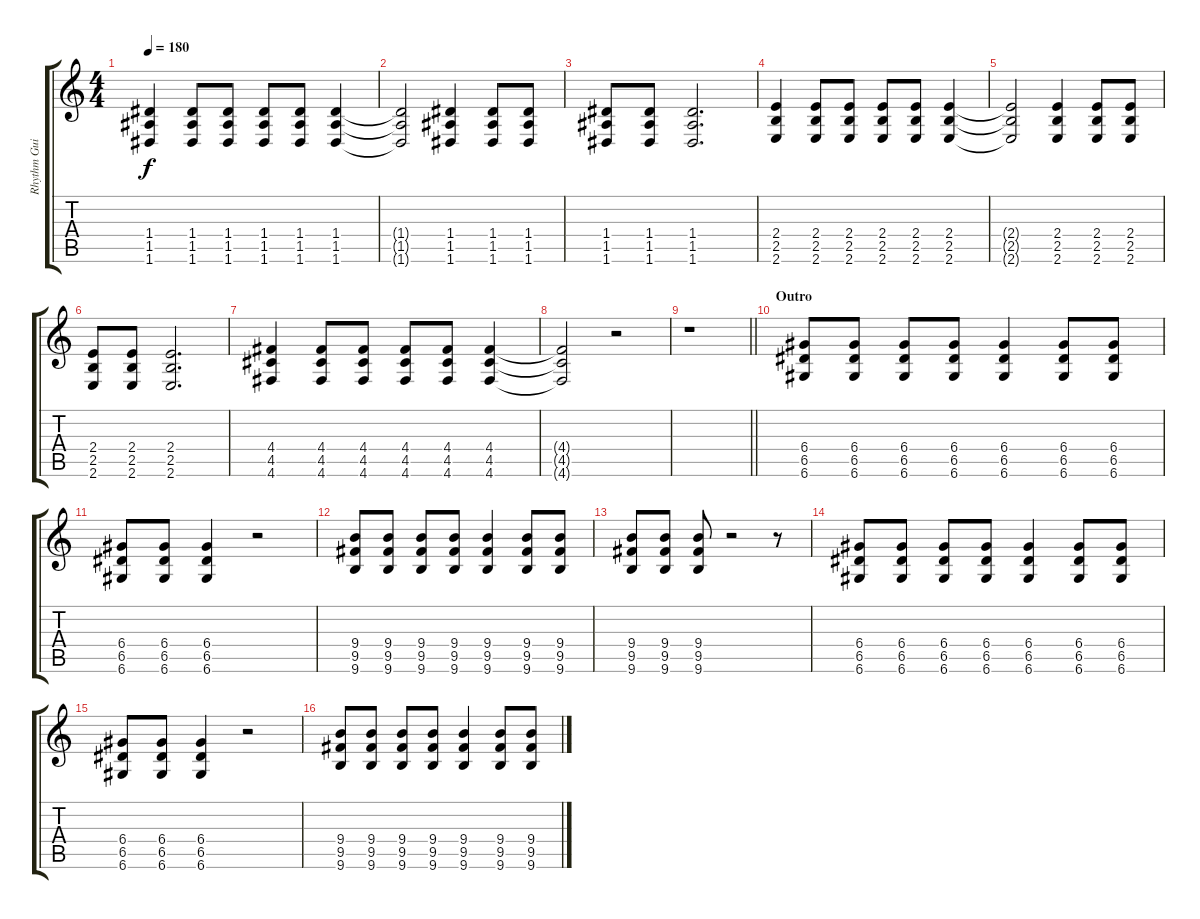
\track ("Rhythm Guitar" "Rhythm Gui") {instrument overdrivenguitar}
\staff {score tabs}
\tuning (E4 B3 G3 D3 A2 D2) {hide}
\ts (4 4)
\tempo 180
\clef g2
\ks c
(1.4 1.5 1.6).4{dy f} (1.4 1.5 1.6).8 (1.4 1.5 1.6).8 (1.4 1.5 1.6).8 (1.4 1.5 1.6).8 (1.4 1.5 1.6).4 |
(1.4{t} 1.5{t} 1.6{t}).2 (1.4 1.5 1.6).4 (1.4 1.5 1.6).8 (1.4 1.5 1.6).8 |
(1.4 1.5 1.6).8 (1.4 1.5 1.6).8 (1.4 1.5 1.6).2{d} |
(2.4 2.5 2.6).4 (2.4 2.5 2.6).8 (2.4 2.5 2.6).8 (2.4 2.5 2.6).8 (2.4 2.5 2.6).8 (2.4 2.5 2.6).4 |
(2.4{t} 2.5{t} 2.6{t}).2 (2.4 2.5 2.6).4 (2.4 2.5 2.6).8 (2.4 2.5 2.6).8 |
(2.4 2.5 2.6).8 (2.4 2.5 2.6).8 (2.4 2.5 2.6).2{d} |
(4.4 4.5 4.6).4 (4.4 4.5 4.6).8 (4.4 4.5 4.6).8 (4.4 4.5 4.6).8 (4.4 4.5 4.6).8 (4.4 4.5 4.6).4 |
(4.4{t} 4.5{t} 4.6{t}).2 r.2 |
\barLineRight lightlight
r.1 |
\section ("" "Outro")
(6.4 6.5 6.6).8 (6.4 6.5 6.6).8 (6.4 6.5 6.6).8 (6.4 6.5 6.6).8 (6.4 6.5 6.6).4 (6.4 6.5 6.6).8 (6.4 6.5 6.6).8 |
(6.4 6.5 6.6).8 (6.4 6.5 6.6).8 (6.4 6.5 6.6).4 r.2 |
(9.4 9.5 9.6).8 (9.4 9.5 9.6).8 (9.4 9.5 9.6).8 (9.4 9.5 9.6).8 (9.4 9.5 9.6).4 (9.4 9.5 9.6).8 (9.4 9.5 9.6).8 |
(9.4 9.5 9.6).8 (9.4 9.5 9.6).8 (9.4 9.5 9.6).8 r.2 r.8 |
(6.4 6.5 6.6).8 (6.4 6.5 6.6).8 (6.4 6.5 6.6).8 (6.4 6.5 6.6).8 (6.4 6.5 6.6).4 (6.4 6.5 6.6).8 (6.4 6.5 6.6).8 |
(6.4 6.5 6.6).8 (6.4 6.5 6.6).8 (6.4 6.5 6.6).4 r.2 |
(9.4 9.5 9.6).8 (9.4 9.5 9.6).8 (9.4 9.5 9.6).8 (9.4 9.5 9.6).8 (9.4 9.5 9.6).4 (9.4 9.5 9.6).8 (9.4 9.5 9.6).8
